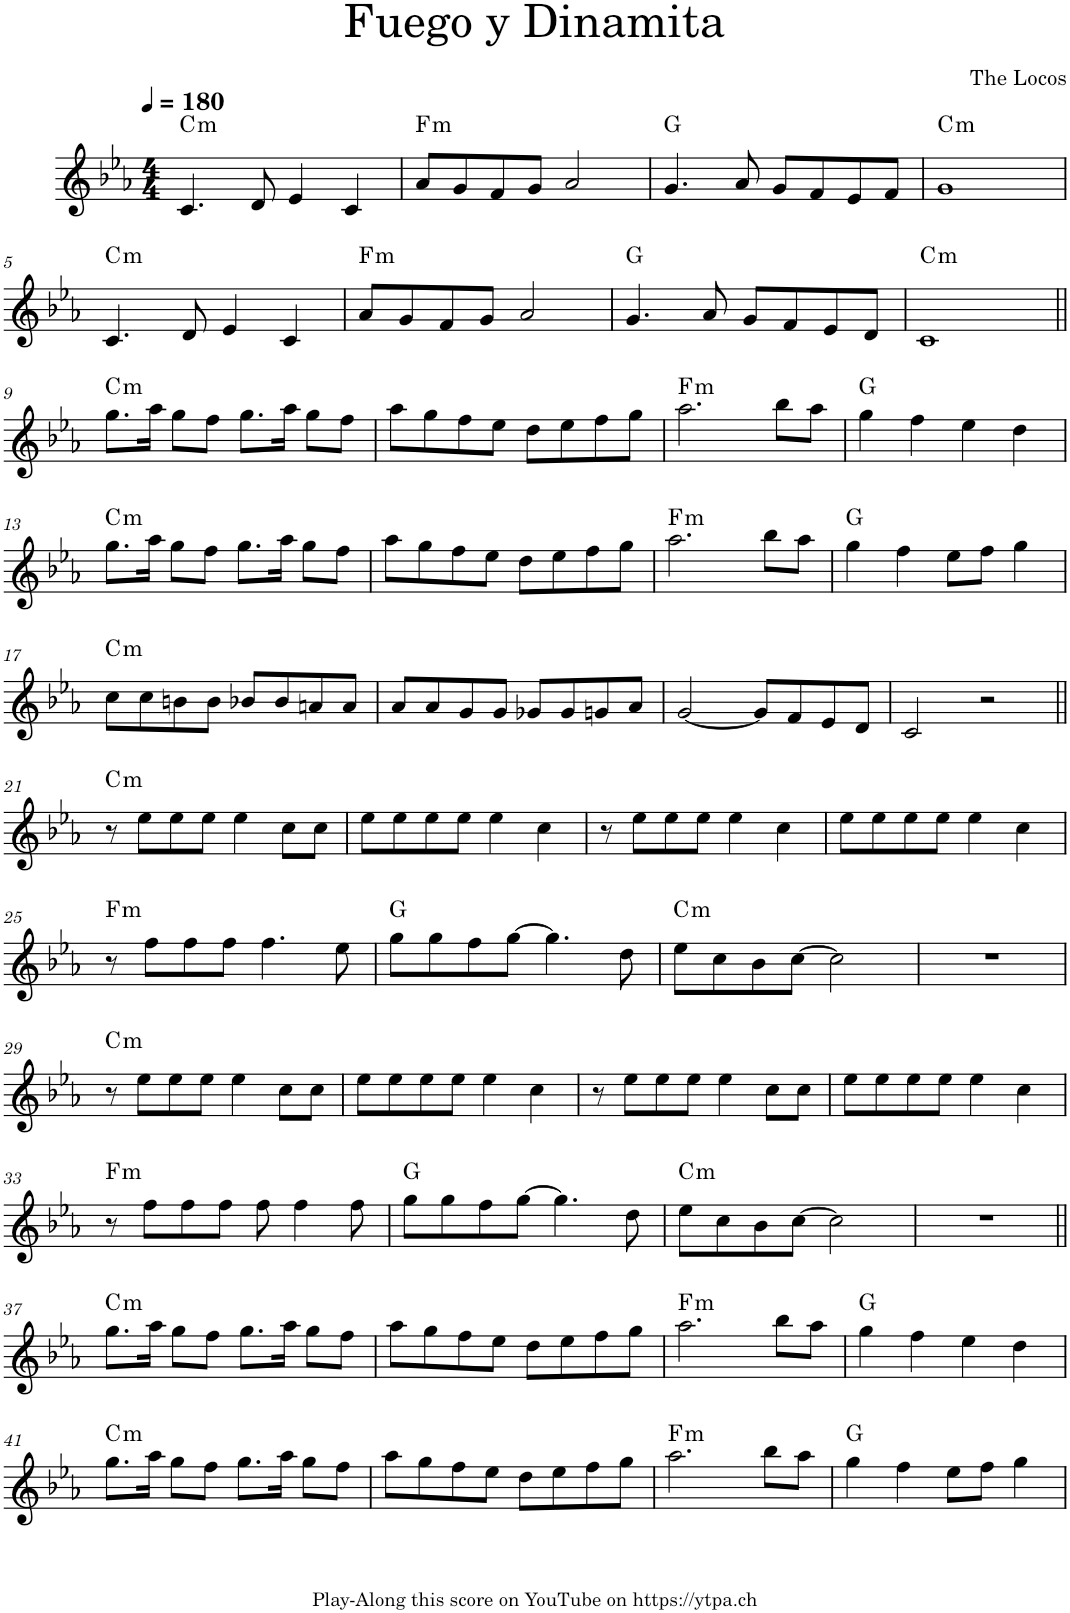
**kern	**harte
*part1	*part1
*staff1	*
*I"Piano	*
*I'Pno.	*
*clefG2	*
*k[b-e-a-]	*
*M4/4	*
*MM180	*
=1	=1
!	!LO:H:kt=m
4.c/	C:min
8d/	.
4e-/	.
4c/	.
=2	=2
!	!LO:H:kt=m
8a-/L	F:min
8g/	.
8f/	.
8g/J	.
2a-/	.
=3	=3
4.g/	G:maj
8a-/	.
8g/L	.
8f/	.
8e-/	.
8f/J	.
=4	=4
!	!LO:H:kt=m
1g	C:min
!!LO:LB:g=z
=5	=5
!	!LO:H:kt=m
4.c/	C:min
8d/	.
4e-/	.
4c/	.
=6	=6
!	!LO:H:kt=m
8a-/L	F:min
8g/	.
8f/	.
8g/J	.
2a-/	.
=7	=7
4.g/	G:maj
8a-/	.
8g/L	.
8f/	.
8e-/	.
8d/J	.
=8	=8
!	!LO:H:kt=m
1c	C:min
!!LO:LB:g=z
=9||	=9||
!	!LO:H:kt=m
8.gg\L	C:min
16aa-\Jk	.
8gg\L	.
8ff\J	.
8.gg\L	.
16aa-\Jk	.
8gg\L	.
8ff\J	.
=10	=10
8aa-\L	.
8gg\	.
8ff\	.
8ee-\J	.
8dd\L	.
8ee-\	.
8ff\	.
8gg\J	.
=11	=11
!	!LO:H:kt=m
2.aa-\	F:min
8bb-\L	.
8aa-\J	.
=12	=12
4gg\	G:maj
4ff\	.
4ee-\	.
4dd\	.
!!LO:LB:g=z
=13	=13
!	!LO:H:kt=m
8.gg\L	C:min
16aa-\Jk	.
8gg\L	.
8ff\J	.
8.gg\L	.
16aa-\Jk	.
8gg\L	.
8ff\J	.
=14	=14
8aa-\L	.
8gg\	.
8ff\	.
8ee-\J	.
8dd\L	.
8ee-\	.
8ff\	.
8gg\J	.
=15	=15
!	!LO:H:kt=m
2.aa-\	F:min
8bb-\L	.
8aa-\J	.
=16	=16
4gg\	G:maj
4ff\	.
8ee-\L	.
8ff\J	.
4gg\	.
!!LO:LB:g=z
=17	=17
!	!LO:H:kt=m
8cc\L	C:min
8cc\	.
8bn\	.
8b\J	.
8b-X/L	.
8b-/	.
8an/	.
8a/J	.
=18	=18
8a-/L	.
8a-/	.
8g/	.
8g/J	.
8g-X/L	.
8g-/	.
8gn/	.
8a-/J	.
=19	=19
[2g/	.
8g/L]	.
8f/	.
8e-/	.
8d/J	.
=20	=20
2c/	.
2r	.
!!LO:LB:g=z
=21||	=21||
!	!LO:H:kt=m
8r	C:min
8ee-\L	.
8ee-\	.
8ee-\J	.
4ee-\	.
8cc\L	.
8cc\J	.
=22	=22
8ee-\L	.
8ee-\	.
8ee-\	.
8ee-\J	.
4ee-\	.
4cc\	.
=23	=23
8r	.
8ee-\L	.
8ee-\	.
8ee-\J	.
4ee-\	.
4cc\	.
=24	=24
8ee-\L	.
8ee-\	.
8ee-\	.
8ee-\J	.
4ee-\	.
4cc\	.
!!LO:LB:g=z
=25	=25
!	!LO:H:kt=m
8r	F:min
8ff\L	.
8ff\	.
8ff\J	.
4.ff\	.
8ee-\	.
=26	=26
8gg\L	G:maj
8gg\	.
8ff\	.
[8gg\J	.
4.gg\]	.
8dd\	.
=27	=27
!	!LO:H:kt=m
8ee-\L	C:min
8cc\	.
8b-\	.
[8cc\J	.
2cc\]	.
=28	=28
1r	.
!!LO:LB:g=z
=29	=29
!	!LO:H:kt=m
8r	C:min
8ee-\L	.
8ee-\	.
8ee-\J	.
4ee-\	.
8cc\L	.
8cc\J	.
=30	=30
8ee-\L	.
8ee-\	.
8ee-\	.
8ee-\J	.
4ee-\	.
4cc\	.
=31	=31
8r	.
8ee-\L	.
8ee-\	.
8ee-\J	.
4ee-\	.
8cc\L	.
8cc\J	.
=32	=32
8ee-\L	.
8ee-\	.
8ee-\	.
8ee-\J	.
4ee-\	.
4cc\	.
!!LO:LB:g=z
=33	=33
!	!LO:H:kt=m
8r	F:min
8ff\L	.
8ff\	.
8ff\J	.
8ff\	.
4ff\	.
8ff\	.
=34	=34
8gg\L	G:maj
8gg\	.
8ff\	.
[8gg\J	.
4.gg\]	.
8dd\	.
=35	=35
!	!LO:H:kt=m
8ee-\L	C:min
8cc\	.
8b-\	.
[8cc\J	.
2cc\]	.
=36	=36
1r	.
!!LO:LB:g=z
=37||	=37||
!	!LO:H:kt=m
8.gg\L	C:min
16aa-\Jk	.
8gg\L	.
8ff\J	.
8.gg\L	.
16aa-\Jk	.
8gg\L	.
8ff\J	.
=38	=38
8aa-\L	.
8gg\	.
8ff\	.
8ee-\J	.
8dd\L	.
8ee-\	.
8ff\	.
8gg\J	.
=39	=39
!	!LO:H:kt=m
2.aa-\	F:min
8bb-\L	.
8aa-\J	.
=40	=40
4gg\	G:maj
4ff\	.
4ee-\	.
4dd\	.
!!LO:LB:g=z
=41	=41
!	!LO:H:kt=m
8.gg\L	C:min
16aa-\Jk	.
8gg\L	.
8ff\J	.
8.gg\L	.
16aa-\Jk	.
8gg\L	.
8ff\J	.
=42	=42
8aa-\L	.
8gg\	.
8ff\	.
8ee-\J	.
8dd\L	.
8ee-\	.
8ff\	.
8gg\J	.
=43	=43
!	!LO:H:kt=m
2.aa-\	F:min
8bb-\L	.
8aa-\J	.
=44	=44
4gg\	G:maj
4ff\	.
8ee-\L	.
8ff\J	.
4gg\	.
=	=
*-	*-
